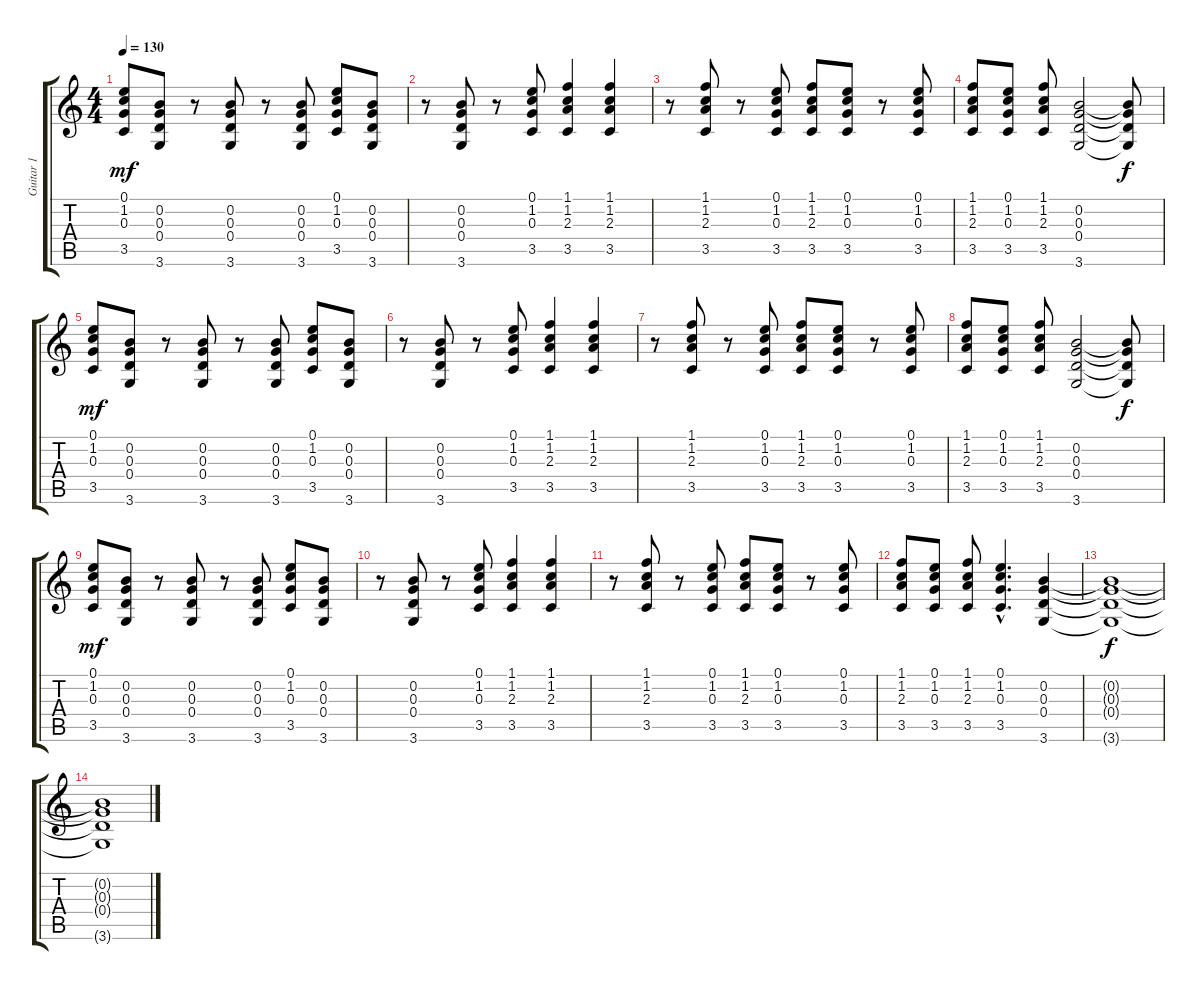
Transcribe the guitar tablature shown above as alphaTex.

\track ("Guitar 1" "Guitar 1") {instrument distortionguitar}
\staff {score tabs}
\tuning (E4 B3 G3 D3 A2 E2) {hide}
\ts (4 4)
\tempo 130
\clef g2
\ks c
(0.1 1.2 0.3 3.5).8{dy mf} (0.2 0.3 0.4 3.6).8 r.8 (0.2 0.3 0.4 3.6).8 r.8 (0.2 0.3 0.4 3.6).8 (0.1 1.2 0.3 3.5).8 (0.2 0.3 0.4 3.6).8 |
r.8 (0.2 0.3 0.4 3.6).8 r.8 (0.1 1.2 0.3 3.5).8 (1.1 1.2 2.3 3.5).4 (1.1 1.2 2.3 3.5).4 |
r.8 (1.1 1.2 2.3 3.5).8 r.8 (0.1 1.2 0.3 3.5).8 (1.1 1.2 2.3 3.5).8 (0.1 1.2 0.3 3.5).8 r.8 (0.1 1.2 0.3 3.5).8 |
(1.1 1.2 2.3 3.5).8 (0.1 1.2 0.3 3.5).8 (1.1 1.2 2.3 3.5).8 (0.2 0.3 0.4 3.6).2 (0.2{t} 0.3{t} 0.4{t} 3.6{t}).8{dy f} |
(0.1 1.2 0.3 3.5).8{dy mf} (0.2 0.3 0.4 3.6).8 r.8 (0.2 0.3 0.4 3.6).8 r.8 (0.2 0.3 0.4 3.6).8 (0.1 1.2 0.3 3.5).8 (0.2 0.3 0.4 3.6).8 |
r.8 (0.2 0.3 0.4 3.6).8 r.8 (0.1 1.2 0.3 3.5).8 (1.1 1.2 2.3 3.5).4 (1.1 1.2 2.3 3.5).4 |
r.8 (1.1 1.2 2.3 3.5).8 r.8 (0.1 1.2 0.3 3.5).8 (1.1 1.2 2.3 3.5).8 (0.1 1.2 0.3 3.5).8 r.8 (0.1 1.2 0.3 3.5).8 |
(1.1 1.2 2.3 3.5).8 (0.1 1.2 0.3 3.5).8 (1.1 1.2 2.3 3.5).8 (0.2 0.3 0.4 3.6).2 (0.2{t} 0.3{t} 0.4{t} 3.6{t}).8{dy f} |
(0.1 1.2 0.3 3.5).8{dy mf} (0.2 0.3 0.4 3.6).8 r.8 (0.2 0.3 0.4 3.6).8 r.8 (0.2 0.3 0.4 3.6).8 (0.1 1.2 0.3 3.5).8 (0.2 0.3 0.4 3.6).8 |
r.8 (0.2 0.3 0.4 3.6).8 r.8 (0.1 1.2 0.3 3.5).8 (1.1 1.2 2.3 3.5).4 (1.1 1.2 2.3 3.5).4 |
r.8 (1.1 1.2 2.3 3.5).8 r.8 (0.1 1.2 0.3 3.5).8 (1.1 1.2 2.3 3.5).8 (0.1 1.2 0.3 3.5).8 r.8 (0.1 1.2 0.3 3.5).8 |
(1.1 1.2 2.3 3.5).8 (0.1 1.2 0.3 3.5).8 (1.1 1.2 2.3 3.5).8 (0.1{hac} 1.2{hac} 0.3{hac} 3.5{hac}).4{d} (0.2 0.3 0.4 3.6).4 |
(0.2{t} 0.3{t} 0.4{t} 3.6{t}).1{dy f} |
(0.2{t} 0.3{t} 0.4{t} 3.6{t}).1
